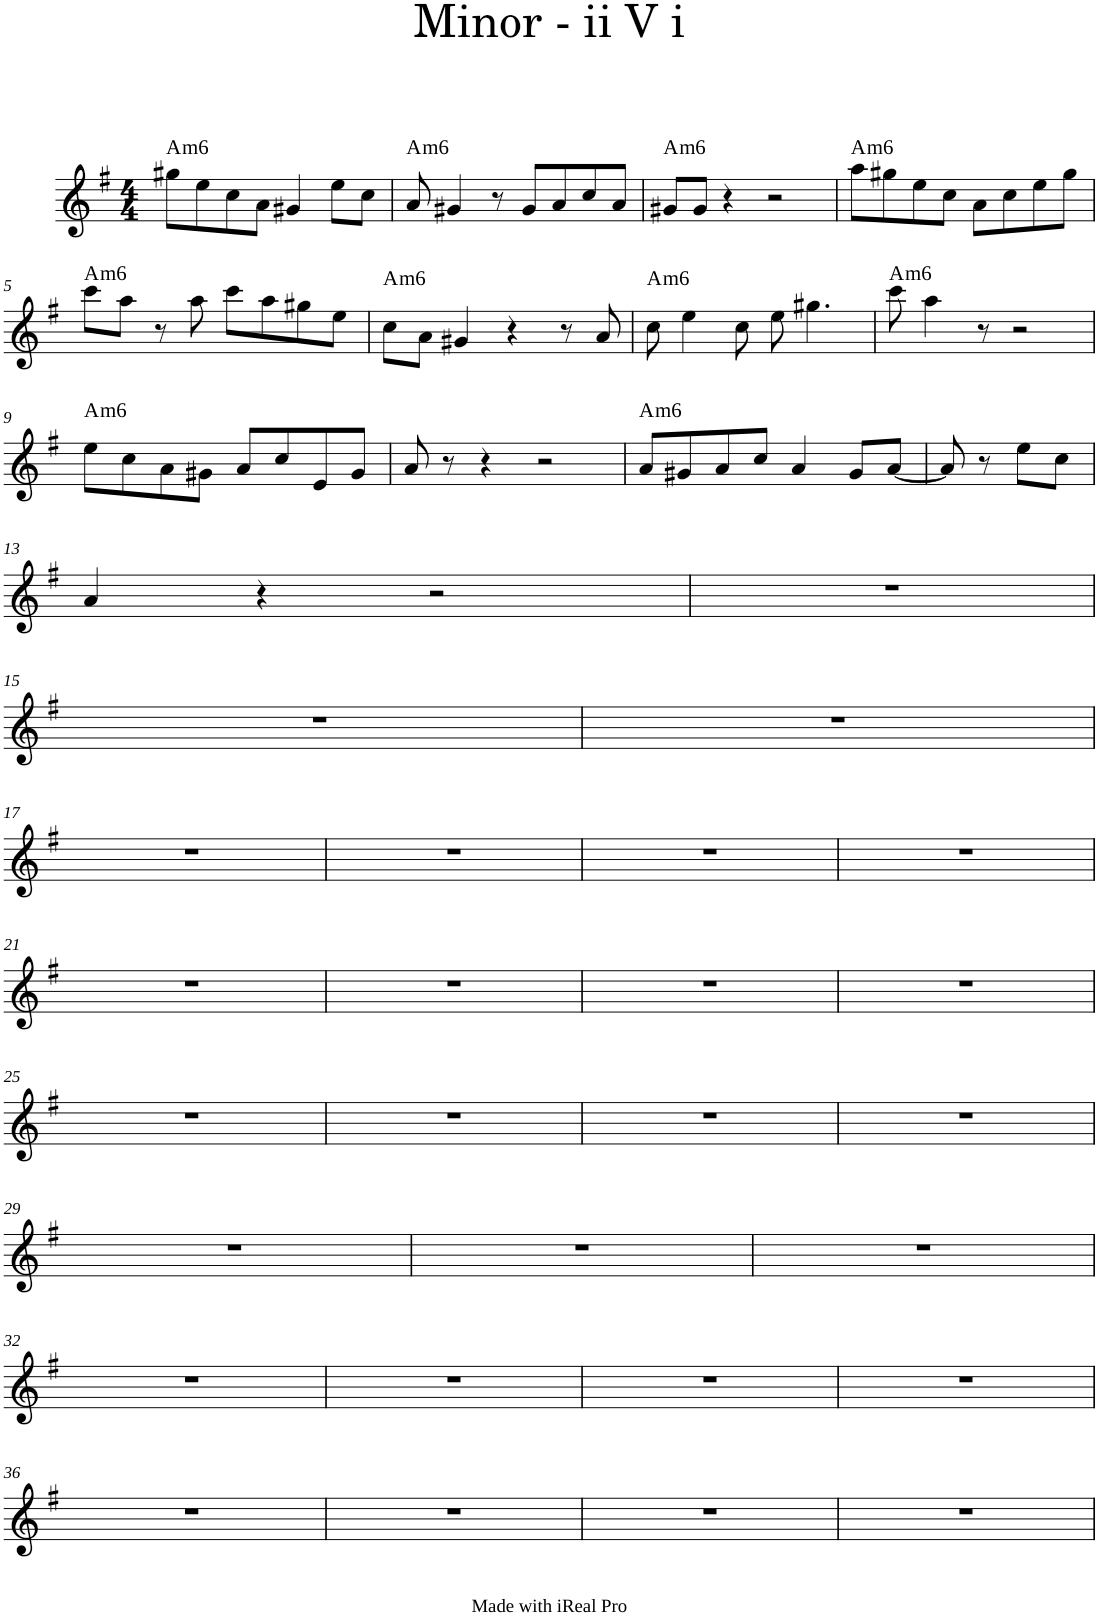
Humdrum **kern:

**kern	**harte
*part1	*part1
*staff1	*
*I"Lead sheet	*
*clefG2	*
*k[f#]	*
*M4/4	*
=1	=1
!	!LO:H:kt=m6
8gg#X\L	A:min6
8ee\	.
8cc\	.
8a\J	.
4g#X/	.
8ee\L	.
8cc\J	.
=2	=2
!	!LO:H:kt=m6
8a/	A:min6
4g#X/	.
8r	.
8g#/L	.
8a/	.
8cc/	.
8a/J	.
=3	=3
!	!LO:H:kt=m6
8g#X/L	A:min6
8g#/J	.
4r	.
2r	.
=4	=4
!	!LO:H:kt=m6
8aa\L	A:min6
8gg#X\	.
8ee\	.
8cc\J	.
8a\L	.
8cc\	.
8ee\	.
8gg#\J	.
!!LO:LB:g=z
=5	=5
!	!LO:H:kt=m6
8ccc\L	A:min6
8aa\J	.
8r	.
8aa\	.
8ccc\L	.
8aa\	.
8gg#X\	.
8ee\J	.
=6	=6
!	!LO:H:kt=m6
8cc\L	A:min6
8a\J	.
4g#X/	.
4r	.
8r	.
8a/	.
=7	=7
!	!LO:H:kt=m6
8cc\	A:min6
4ee\	.
8cc\	.
8ee\	.
4.gg#X\	.
=8	=8
!	!LO:H:kt=m6
8ccc\	A:min6
4aa\	.
8r	.
2r	.
!!LO:LB:g=z
=9	=9
!	!LO:H:kt=m6
8ee\L	A:min6
8cc\	.
8a\	.
8g#X\J	.
8a/L	.
8cc/	.
8e/	.
8g#/J	.
=10	=10
8a/	.
8r	.
4r	.
2r	.
=11	=11
!	!LO:H:kt=m6
8a/L	A:min6
8g#X/	.
8a/	.
8cc/J	.
4a/	.
8g#/L	.
[8a/J	.
=12	=12
8a/]	.
8r	.
8ee\L	.
8cc\J	.
!!LO:LB:g=z
=13	=13
4a/	.
4r	.
2r	.
=14	=14
1r	.
!!LO:LB:g=z
=15	=15
1r	.
=16	=16
1r	.
!!LO:LB:g=z
=17	=17
1r	.
=18	=18
1r	.
=19	=19
1r	.
=20	=20
1r	.
!!LO:LB:g=z
=21	=21
1r	.
=22	=22
1r	.
=23	=23
1r	.
=24	=24
1r	.
!!LO:LB:g=z
=25	=25
1r	.
=26	=26
1r	.
=27	=27
1r	.
=28	=28
1r	.
!!LO:LB:g=z
=29	=29
1r	.
=30	=30
1r	.
=31	=31
1r	.
!!LO:LB:g=z
=32	=32
1r	.
=33	=33
1r	.
=34	=34
1r	.
=35	=35
1r	.
!!LO:LB:g=z
=36	=36
1r	.
=37	=37
1r	.
=38	=38
1r	.
=39	=39
1r	.
=	=
*-	*-
